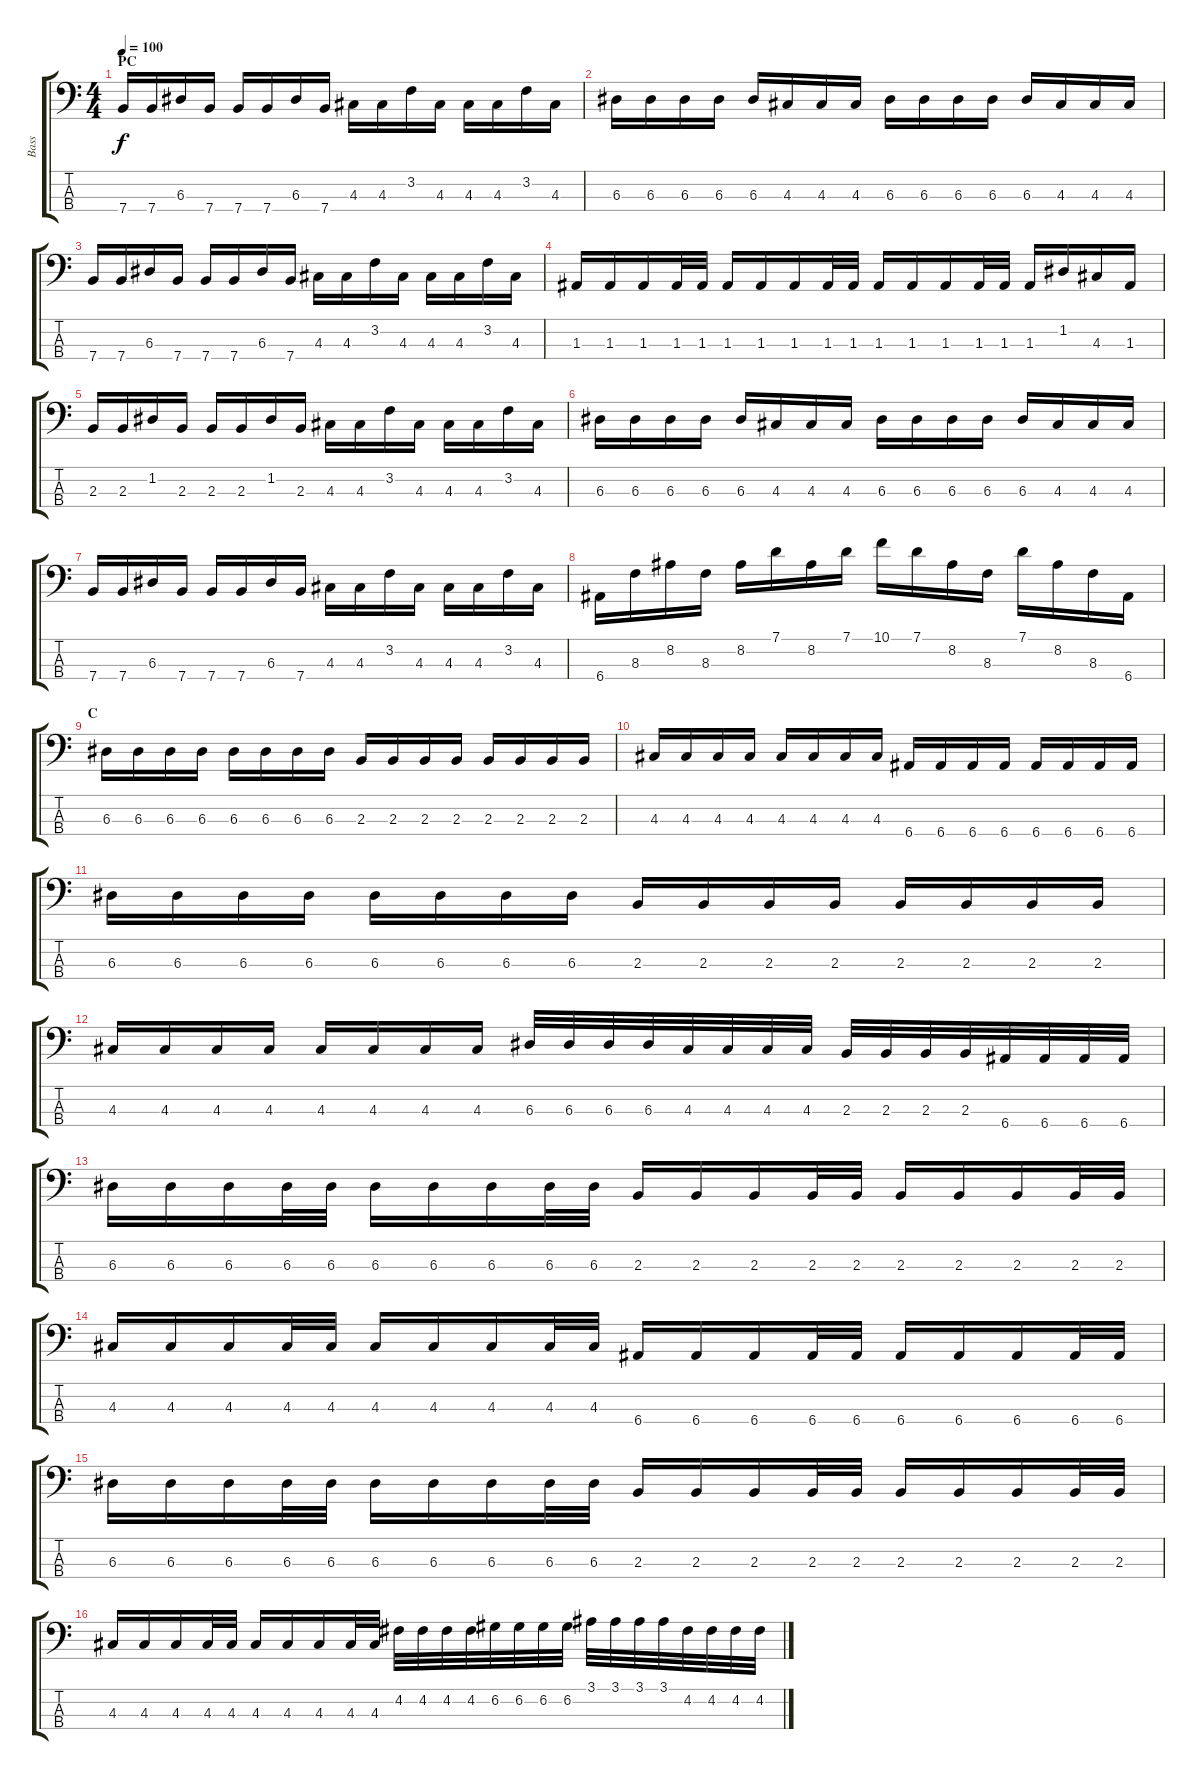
\track ("Bass" "Bass") {instrument electricbasspick}
\staff {score tabs}
\tuning (G2 D2 A1 E1) {hide}
\ts (4 4)
\section ("" "PC")
\tempo 100
\clef f4
\ks c
7.4.16{dy f} 7.4.16 6.3.16 7.4.16 7.4.16 7.4.16 6.3.16 7.4.16 4.3.16 4.3.16 3.2.16 4.3.16 4.3.16 4.3.16 3.2.16 4.3.16 |
6.3.16 6.3.16 6.3.16 6.3.16 6.3.16 4.3.16 4.3.16 4.3.16 6.3.16 6.3.16 6.3.16 6.3.16 6.3.16 4.3.16 4.3.16 4.3.16 |
7.4.16 7.4.16 6.3.16 7.4.16 7.4.16 7.4.16 6.3.16 7.4.16 4.3.16 4.3.16 3.2.16 4.3.16 4.3.16 4.3.16 3.2.16 4.3.16 |
1.3.16 1.3.16 1.3.16 1.3.32 1.3.32 1.3.16 1.3.16 1.3.16 1.3.32 1.3.32 1.3.16 1.3.16 1.3.16 1.3.32 1.3.32 1.3.16 1.2.16 4.3.16 1.3.16 |
2.3.16 2.3.16 1.2.16 2.3.16 2.3.16 2.3.16 1.2.16 2.3.16 4.3.16 4.3.16 3.2.16 4.3.16 4.3.16 4.3.16 3.2.16 4.3.16 |
6.3.16 6.3.16 6.3.16 6.3.16 6.3.16 4.3.16 4.3.16 4.3.16 6.3.16 6.3.16 6.3.16 6.3.16 6.3.16 4.3.16 4.3.16 4.3.16 |
7.4.16 7.4.16 6.3.16 7.4.16 7.4.16 7.4.16 6.3.16 7.4.16 4.3.16 4.3.16 3.2.16 4.3.16 4.3.16 4.3.16 3.2.16 4.3.16 |
6.4.16 8.3.16 8.2.16 8.3.16 8.2.16 7.1.16 8.2.16 7.1.16 10.1.16 7.1.16 8.2.16 8.3.16 7.1.16 8.2.16 8.3.16 6.4.16 |
\section ("" "C")
6.3.16 6.3.16 6.3.16 6.3.16 6.3.16 6.3.16 6.3.16 6.3.16 2.3.16 2.3.16 2.3.16 2.3.16 2.3.16 2.3.16 2.3.16 2.3.16 |
4.3.16 4.3.16 4.3.16 4.3.16 4.3.16 4.3.16 4.3.16 4.3.16 6.4.16 6.4.16 6.4.16 6.4.16 6.4.16 6.4.16 6.4.16 6.4.16 |
6.3.16 6.3.16 6.3.16 6.3.16 6.3.16 6.3.16 6.3.16 6.3.16 2.3.16 2.3.16 2.3.16 2.3.16 2.3.16 2.3.16 2.3.16 2.3.16 |
4.3.16 4.3.16 4.3.16 4.3.16 4.3.16 4.3.16 4.3.16 4.3.16 6.3.32 6.3.32 6.3.32 6.3.32 4.3.32 4.3.32 4.3.32 4.3.32 2.3.32 2.3.32 2.3.32 2.3.32 6.4.32 6.4.32 6.4.32 6.4.32 |
6.3.16 6.3.16 6.3.16 6.3.32 6.3.32 6.3.16 6.3.16 6.3.16 6.3.32 6.3.32 2.3.16 2.3.16 2.3.16 2.3.32 2.3.32 2.3.16 2.3.16 2.3.16 2.3.32 2.3.32 |
4.3.16 4.3.16 4.3.16 4.3.32 4.3.32 4.3.16 4.3.16 4.3.16 4.3.32 4.3.32 6.4.16 6.4.16 6.4.16 6.4.32 6.4.32 6.4.16 6.4.16 6.4.16 6.4.32 6.4.32 |
6.3.16 6.3.16 6.3.16 6.3.32 6.3.32 6.3.16 6.3.16 6.3.16 6.3.32 6.3.32 2.3.16 2.3.16 2.3.16 2.3.32 2.3.32 2.3.16 2.3.16 2.3.16 2.3.32 2.3.32 |
4.3.16 4.3.16 4.3.16 4.3.32 4.3.32 4.3.16 4.3.16 4.3.16 4.3.32 4.3.32 4.2.32 4.2.32 4.2.32 4.2.32 6.2.32 6.2.32 6.2.32 6.2.32 3.1.32 3.1.32 3.1.32 3.1.32 4.2.32 4.2.32 4.2.32 4.2.32
